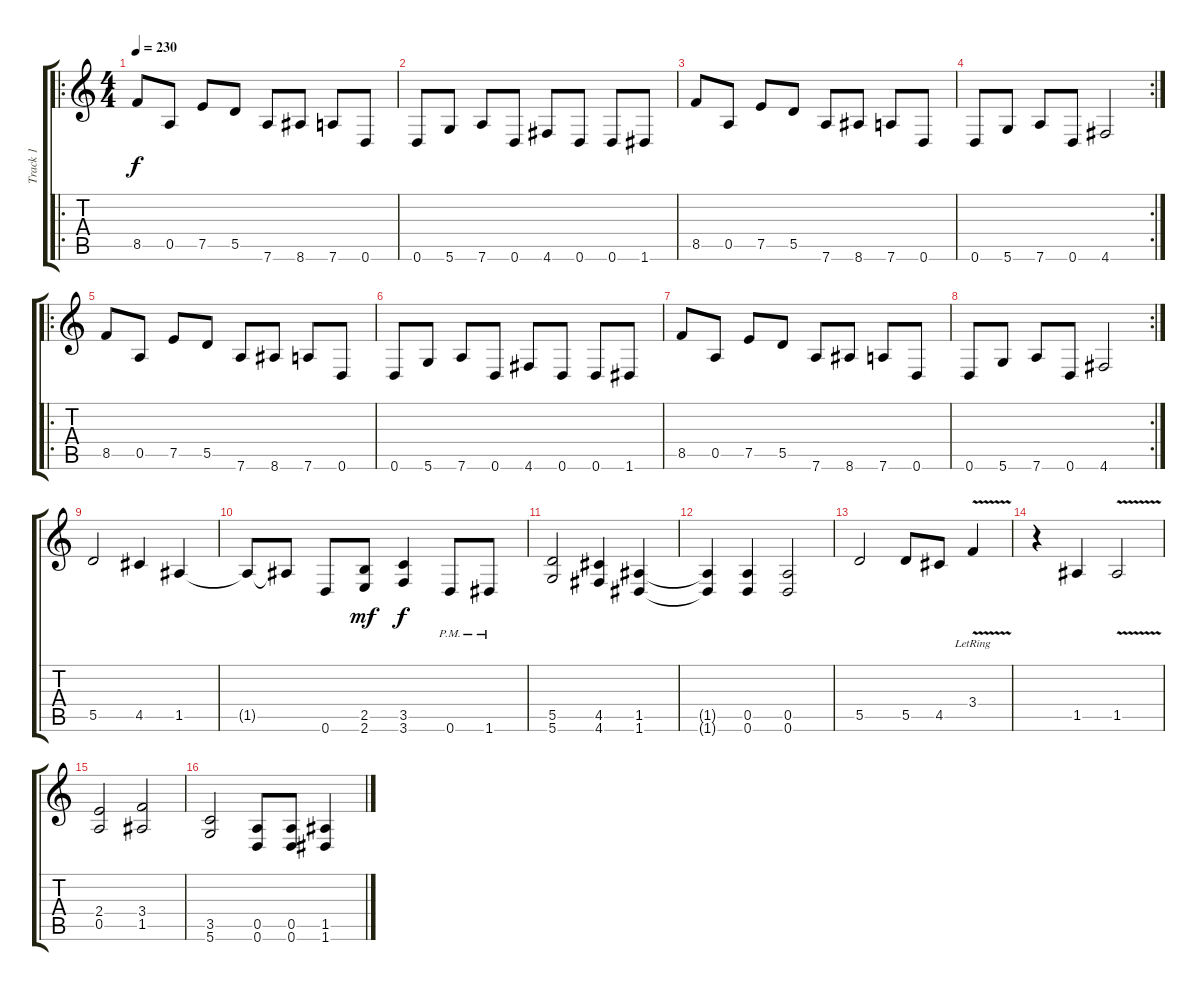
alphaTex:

\track ("Track 1" "Track 1") {instrument overdrivenguitar}
\staff {score tabs}
\tuning (E4 B3 G3 D3 A2 D2) {hide}
\ro
\ts (4 4)
\tempo 230
\clef g2
\ks c
8.5.8{dy f} 0.5.8 7.5.8 5.5.8 7.6.8 8.6.8 7.6.8 0.6.8 |
0.6.8 5.6.8 7.6.8 0.6.8 4.6.8 0.6.8 0.6.8 1.6.8 |
8.5.8 0.5.8 7.5.8 5.5.8 7.6.8 8.6.8 7.6.8 0.6.8 |
\rc 2
0.6.8 5.6.8 7.6.8 0.6.8 4.6.2 |
\ro
8.5.8 0.5.8 7.5.8 5.5.8 7.6.8 8.6.8 7.6.8 0.6.8 |
0.6.8 5.6.8 7.6.8 0.6.8 4.6.8 0.6.8 0.6.8 1.6.8 |
8.5.8 0.5.8 7.5.8 5.5.8 7.6.8 8.6.8 7.6.8 0.6.8 |
\rc 2
0.6.8 5.6.8 7.6.8 0.6.8 4.6.2 |
5.5.2 4.5.4 1.5.4 |
1.5{t}.8 1.5{t}.8 0.6.8 (2.5 2.6).8{dy mf} (3.5 3.6).4{dy f} 0.6{pm}.8 1.6{pm}.8 |
(5.5 5.6).2 (4.5 4.6).4 (1.5 1.6).4 |
(1.5{t} 1.6{t}).4 (0.5 0.6).4 (0.5 0.6).2 |
5.5.2 5.5.8 4.5.8 3.4{v lr}.4 |
r.4 1.5.4 1.5{v}.2 |
(2.4 0.5).2 (3.4 1.5).2 |
(3.5 5.6).2 (0.5 0.6).8 (0.5 0.6).8 (1.5 1.6).4
